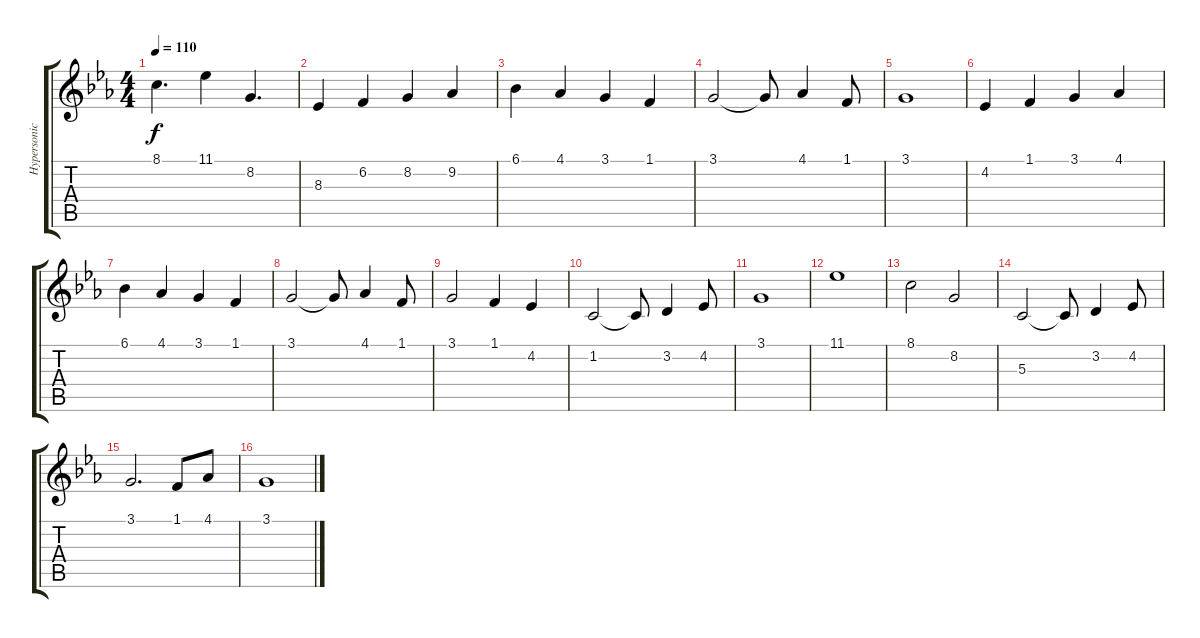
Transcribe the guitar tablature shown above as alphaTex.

\track ("Hypersonic 04" "Hypersonic") {instrument viola}
\staff {score tabs}
\tuning (E4 B3 G3 D3 A2 E2) {hide}
\ts (4 4)
\tempo 110
\clef g2
\ks cminor
8.1.4{d dy f} 11.1.4 8.2.4{d} |
8.3.4 6.2.4 8.2.4 9.2.4 |
6.1.4 4.1.4 3.1.4 1.1.4 |
3.1.2 3.1{t}.8 4.1.4 1.1.8 |
3.1.1 |
4.2.4 1.1.4 3.1.4 4.1.4 |
6.1.4 4.1.4 3.1.4 1.1.4 |
3.1.2 3.1{t}.8 4.1.4 1.1.8 |
3.1.2 1.1.4 4.2.4 |
1.2.2 1.2{t}.8 3.2.4 4.2.8 |
3.1.1 |
11.1.1 |
8.1.2 8.2.2 |
5.3.2 5.3{t}.8 3.2.4 4.2.8 |
3.1.2{d} 1.1.8 4.1.8 |
3.1.1
